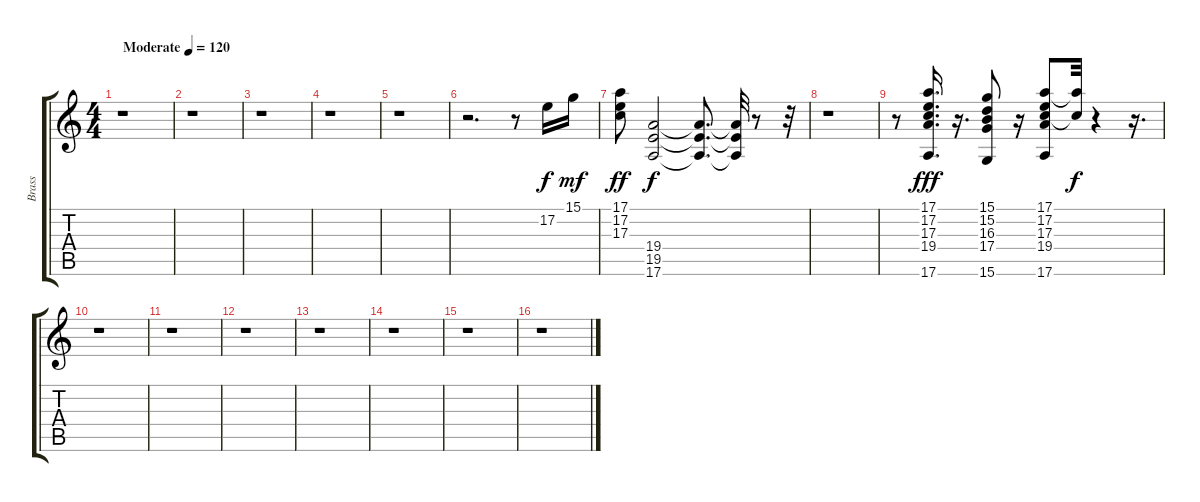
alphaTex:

\track ("Brass" "Brass") {instrument brasssection}
\staff {score tabs}
\tuning (E4 B3 G3 D3 A2 E2) {hide}
\ts (4 4)
\tempo (120 "Moderate")
\clef g2
\ks c
r.1{dy f instrument brasssection} |
r.1 |
r.1 |
r.1 |
r.1 |
r.2{d} r.8 17.2.16 15.1.16{dy mf} |
(17.1 17.2 17.3).8{dy ff} (19.4 19.5 17.6).2{dy f volume 2} (19.4{t} 19.5{t} 17.6{t}).8{d} (19.4{t} 19.5{t} 17.6{t}).32 r.8 r.32 |
r.1 |
r.8 (17.1 17.2 17.3 19.4 17.6).16{d dy fff volume 12} r.16{d} (15.1 15.2 16.3 17.4 15.6).8 r.16 (17.1 17.2 17.3 19.4 17.6).8 (17.1{t} 17.3{t}).32{dy f} r.4 r.16{d} |
r.1 |
r.1 |
r.1 |
r.1 |
r.1 |
r.1 |
r.1
